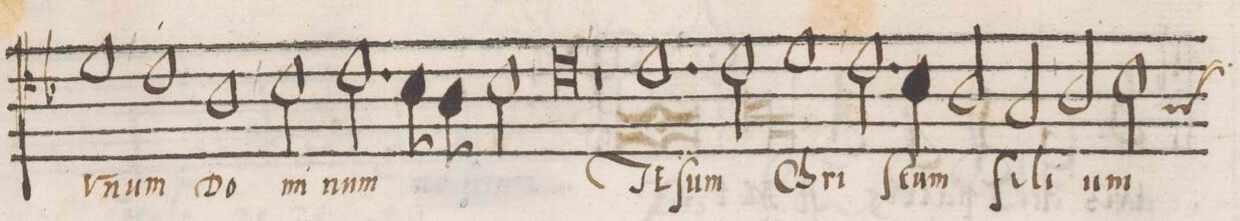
**kern	**text
*I"TENOR	*
*clefC4	*
*k[b-]	*
*met()	*
*M2/1	*
1d	v-
=22-	=22-
1c	-num
1A	Do-
=23-	=23-
2B-\	-mi-
2.c\	-num
8B-\	.
8A\	.
2B-\	.
=24-	=24-
0c	.
=25-	=25-
1r	.
1.c	JE-
=26-	=26-
2c\	-ſum
1d	Chri-
=27-	=27-
2.c\	.
4B-\	-ſtum
2A/	.
2G/	fi-
=28-	=28-
2A/	-li-
*custos:G	*
2B-\	-um
*-	*-
